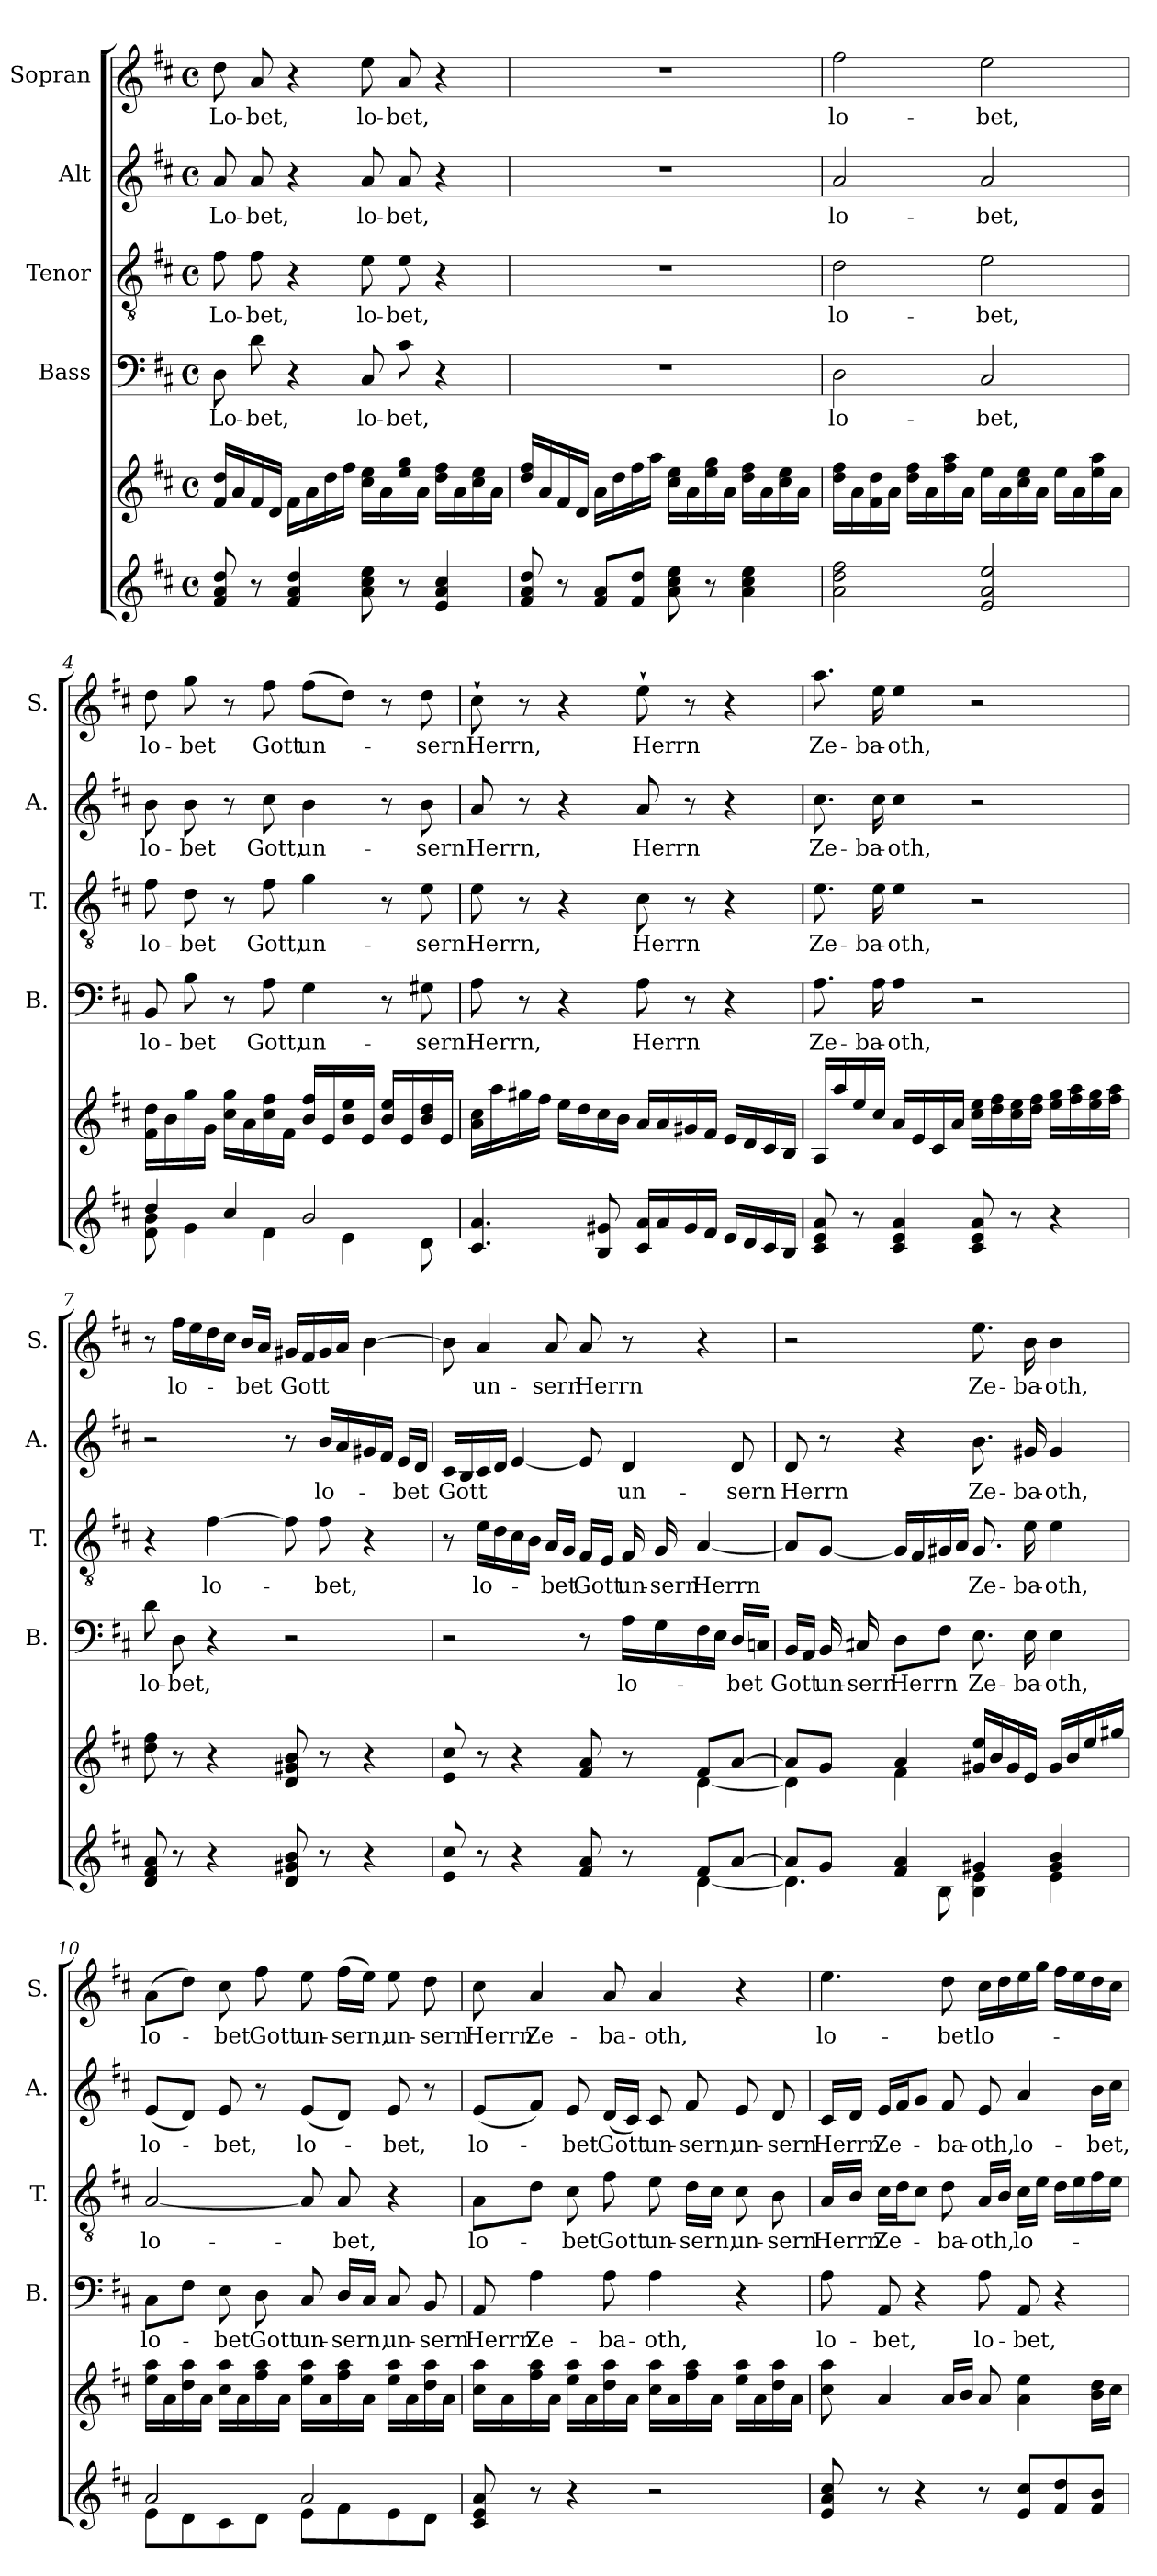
**kern	**kern	**kern	**text	**kern	**text	**kern	**text	**kern	**text
*part6	*part5	*part4	*part4	*part3	*part3	*part2	*part2	*part1	*part1
*staff6	*staff5	*staff4	*staff4	*staff3	*staff3	*staff2	*staff2	*staff1	*staff1
*	*	*I"Bass	*	*I"Tenor	*	*I"Alt	*	*I"Sopran	*
*	*	*I'B.	*	*I'T.	*	*I'A.	*	*I'S.	*
*clefG2	*clefG2	*clefF4	*	*clefGv2	*	*clefG2	*	*clefG2	*
*k[f#c#]	*k[f#c#]	*k[f#c#]	*	*k[f#c#]	*	*k[f#c#]	*	*k[f#c#]	*
*D:	*D:	*D:	*	*D:	*	*D:	*	*D:	*
*M4/4	*M4/4	*M4/4	*	*M4/4	*	*M4/4	*	*M4/4	*
*met(c)	*met(c)	*met(c)	*	*met(c)	*	*met(c)	*	*met(c)	*
=1	=1	=1	=1	=1	=1	=1	=1	=1	=1
!	!	!	!LO:LY:b	!	!LO:LY:b	!	!LO:LY:b	!	!LO:LY:b
8f#/ 8a/ 8dd/	16f#/ 16dd/LL	8D\	Lo-	8f#\	Lo-	8a/	Lo-	8dd\	Lo-
.	16a/	.	.	.	.	.	.	.	.
!	!	!	!LO:LY:b	!	!LO:LY:b	!	!LO:LY:b	!	!LO:LY:b
8r	16f#/	8d\	-bet,	8f#\	-bet,	8a/	-bet,	8a/	-bet,
.	16d/JJ	.	.	.	.	.	.	.	.
4f#/ 4a/ 4dd/	16f#\LL	4r	.	4r	.	4r	.	4r	.
.	16a\	.	.	.	.	.	.	.	.
.	16dd\	.	.	.	.	.	.	.	.
.	16ff#\JJ	.	.	.	.	.	.	.	.
!	!	!	!LO:LY:b	!	!LO:LY:b	!	!LO:LY:b	!	!LO:LY:b
8a\ 8cc#\ 8ee\	16cc#\ 16ee\LL	8C#/	lo-	8e\	lo-	8a/	lo-	8ee\	lo-
.	16a\	.	.	.	.	.	.	.	.
!	!	!	!LO:LY:b	!	!LO:LY:b	!	!LO:LY:b	!	!LO:LY:b
8r	16ee\ 16gg\	8c#\	-bet,	8e\	-bet,	8a/	-bet,	8a/	-bet,
.	16a\JJ	.	.	.	.	.	.	.	.
4e/ 4a/ 4cc#/	16dd\ 16ff#\LL	4r	.	4r	.	4r	.	4r	.
.	16a\	.	.	.	.	.	.	.	.
.	16cc#\ 16ee\	.	.	.	.	.	.	.	.
.	16a\JJ	.	.	.	.	.	.	.	.
=2	=2	=2	=2	=2	=2	=2	=2	=2	=2
8f#/ 8a/ 8dd/	16dd/ 16ff#/LL	1r	.	1r	.	1r	.	1r	.
.	16a/	.	.	.	.	.	.	.	.
8r	16f#/	.	.	.	.	.	.	.	.
.	16d/JJ	.	.	.	.	.	.	.	.
8f#/ 8a/L	16a\LL	.	.	.	.	.	.	.	.
.	16dd\	.	.	.	.	.	.	.	.
8f#/ 8dd/J	16ff#\	.	.	.	.	.	.	.	.
.	16aa\JJ	.	.	.	.	.	.	.	.
8a\ 8cc#\ 8ee\	16cc#\ 16ee\LL	.	.	.	.	.	.	.	.
.	16a\	.	.	.	.	.	.	.	.
8r	16ee\ 16gg\	.	.	.	.	.	.	.	.
.	16a\JJ	.	.	.	.	.	.	.	.
4a\ 4cc#\ 4ee\	16dd\ 16ff#\LL	.	.	.	.	.	.	.	.
.	16a\	.	.	.	.	.	.	.	.
.	16cc#\ 16ee\	.	.	.	.	.	.	.	.
.	16a\JJ	.	.	.	.	.	.	.	.
=3	=3	=3	=3	=3	=3	=3	=3	=3	=3
!	!	!	!LO:LY:b	!	!LO:LY:b	!	!LO:LY:b	!	!LO:LY:b
2a\ 2dd\ 2ff#\	16dd\ 16ff#\LL	2D\	lo-	2d\	lo-	2a/	lo-	2ff#\	lo-
.	16a\	.	.	.	.	.	.	.	.
.	16f#\ 16dd\	.	.	.	.	.	.	.	.
.	16a\JJ	.	.	.	.	.	.	.	.
.	16dd\ 16ff#\LL	.	.	.	.	.	.	.	.
.	16a\	.	.	.	.	.	.	.	.
.	16ff#\ 16aa\	.	.	.	.	.	.	.	.
.	16a\JJ	.	.	.	.	.	.	.	.
!	!	!	!LO:LY:b	!	!LO:LY:b	!	!LO:LY:b	!	!LO:LY:b
2e/ 2a/ 2ee/	16ee\LL	2C#/	-bet,	2e\	-bet,	2a/	-bet,	2ee\	-bet,
.	16a\	.	.	.	.	.	.	.	.
.	16cc#\ 16ee\	.	.	.	.	.	.	.	.
.	16a\JJ	.	.	.	.	.	.	.	.
.	16ee\LL	.	.	.	.	.	.	.	.
.	16a\	.	.	.	.	.	.	.	.
.	16ee\ 16aa\	.	.	.	.	.	.	.	.
.	16a\JJ	.	.	.	.	.	.	.	.
!!LO:LB:g=z
=4	=4	=4	=4	=4	=4	=4	=4	=4	=4
*^	*	*	*	*	*	*	*	*	*
!	!	!	!	!LO:LY:b	!	!LO:LY:b	!	!LO:LY:b	!	!LO:LY:b
4dd/	8f#\ 8b\	16f#\ 16dd\LL	8BB/	lo-	8f#\	lo-	8b\	lo-	8dd\	lo-
.	.	16b\	.	.	.	.	.	.	.	.
!	!	!	!	!LO:LY:b	!	!LO:LY:b	!	!LO:LY:b	!	!LO:LY:b
.	4g\	16gg\	8B\	-bet	8d\	-bet	8b\	-bet	8gg\	-bet
.	.	16g\JJ	.	.	.	.	.	.	.	.
4cc#/	.	16cc#\ 16gg\LL	8r	.	8r	.	8r	.	8r	.
.	.	16a\	.	.	.	.	.	.	.	.
!	!	!	!	!LO:LY:b	!	!LO:LY:b	!	!LO:LY:b	!	!LO:LY:b
.	4f#\	16cc#\ 16ff#\	8A\	Gott,	8f#\	Gott,	8cc#\	Gott,	8ff#\	Gott
.	.	16f#\JJ	.	.	.	.	.	.	.	.
!	!	!	!	!LO:LY:b	!	!LO:LY:b	!	!LO:LY:b	!	!LO:LY:b
2b/	.	16b/ 16ff#/LL	4G\	un-	4g\	un-	4b\	un-	(>8ff#\L	un-
.	.	16e/	.	.	.	.	.	.	.	.
.	4e\	16b/ 16ee/	.	.	.	.	.	.	8dd\J)	.
.	.	16e/JJ	.	.	.	.	.	.	.	.
.	.	16b/ 16ee/LL	8r	.	8r	.	8r	.	8r	.
.	.	16e/	.	.	.	.	.	.	.	.
!	!	!	!	!LO:LY:b	!	!LO:LY:b	!	!LO:LY:b	!	!LO:LY:b
.	8d\	16b/ 16dd/	8G#X\	-sern	8e\	-sern	8b\	-sern	8dd\	-sern
.	.	16e/JJ	.	.	.	.	.	.	.	.
*v	*v	*	*	*	*	*	*	*	*	*
=5	=5	=5	=5	=5	=5	=5	=5	=5	=5
!	!	!	!LO:LY:b	!	!LO:LY:b	!	!LO:LY:b	!	!LO:LY:b
4.c#/ 4.a/	16a\ 16cc#\LL	8A\	Herrn,	8e\	Herrn,	8a/	Herrn,	8cc#`>\	Herrn,
.	16aa\	.	.	.	.	.	.	.	.
.	16gg#X\	8r	.	8r	.	8r	.	8r	.
.	16ff#\JJ	.	.	.	.	.	.	.	.
.	16ee\LL	4r	.	4r	.	4r	.	4r	.
.	16dd\	.	.	.	.	.	.	.	.
8B/ 8g#X/	16cc#\	.	.	.	.	.	.	.	.
.	16b\JJ	.	.	.	.	.	.	.	.
!	!	!	!LO:LY:b	!	!LO:LY:b	!	!LO:LY:b	!	!LO:LY:b
16c#/ 16a/LL	16a/LL	8A\	Herrn	8c#\	Herrn	8a/	Herrn	8ee`>\	Herrn
16a/	16a/	.	.	.	.	.	.	.	.
16g#/	16g#X/	8r	.	8r	.	8r	.	8r	.
16f#/JJ	16f#/JJ	.	.	.	.	.	.	.	.
16e/LL	16e/LL	4r	.	4r	.	4r	.	4r	.
16d/	16d/	.	.	.	.	.	.	.	.
16c#/	16c#/	.	.	.	.	.	.	.	.
16B/JJ	16B/JJ	.	.	.	.	.	.	.	.
=6	=6	=6	=6	=6	=6	=6	=6	=6	=6
!	!	!	!LO:LY:b	!	!LO:LY:b	!	!LO:LY:b	!	!LO:LY:b
8c#/ 8e/ 8a/	16A/LL	8.A\	Ze-	8.e\	Ze-	8.cc#\	Ze-	8.aa\	Ze-
.	16aa/	.	.	.	.	.	.	.	.
8r	16ee/	.	.	.	.	.	.	.	.
!	!	!	!LO:LY:b	!	!LO:LY:b	!	!LO:LY:b	!	!LO:LY:b
.	16cc#/JJ	16A\	-ba-	16e\	-ba-	16cc#\	-ba-	16ee\	-ba-
!	!	!	!LO:LY:b	!	!LO:LY:b	!	!LO:LY:b	!	!LO:LY:b
4c#/ 4e/ 4a/	16a/LL	4A\	-oth,	4e\	-oth,	4cc#\	-oth,	4ee\	-oth,
.	16e/	.	.	.	.	.	.	.	.
.	16c#/	.	.	.	.	.	.	.	.
.	16a/JJ	.	.	.	.	.	.	.	.
8c#/ 8e/ 8a/	16cc#\ 16ee\LL	2r	.	2r	.	2r	.	2r	.
.	16dd\ 16ff#\	.	.	.	.	.	.	.	.
8r	16cc#\ 16ee\	.	.	.	.	.	.	.	.
.	16dd\ 16ff#\JJ	.	.	.	.	.	.	.	.
4r	16ee\ 16gg\LL	.	.	.	.	.	.	.	.
.	16ff#\ 16aa\	.	.	.	.	.	.	.	.
.	16ee\ 16gg\	.	.	.	.	.	.	.	.
.	16ff#\ 16aa\JJ	.	.	.	.	.	.	.	.
!!LO:PB:g=z
=7	=7	=7	=7	=7	=7	=7	=7	=7	=7
!	!	!	!LO:LY:b	!	!	!	!	!	!
8d/ 8f#/ 8a/	8dd\ 8ff#\	8d\	lo-	4r	.	2r	.	8r	.
!	!	!	!LO:LY:b	!	!	!	!	!	!LO:LY:b
8r	8r	8D\	-bet,	.	.	.	.	16ff#\LL	lo-
.	.	.	.	.	.	.	.	16ee\	.
!	!	!	!	!	!LO:LY:b	!	!	!	!
4r	4r	4r	.	[4f#\	lo-	.	.	16dd\	.
.	.	.	.	.	.	.	.	16cc#\JJ	.
!	!	!	!	!	!	!	!	!	!LO:LY:b
.	.	.	.	.	.	.	.	16b/LL	-bet
.	.	.	.	.	.	.	.	16a/JJ	.
!	!	!	!	!	!	!	!	!	!LO:LY:b
8d/ 8g#X/ 8b/	8d/ 8g#X/ 8b/	2r	.	8f#\]	.	8r	.	16g#X/LL	Gott
.	.	.	.	.	.	.	.	16f#/	.
!	!	!	!	!	!LO:LY:b	!	!LO:LY:b	!	!
8r	8r	.	.	8f#\	-bet,	16b/LL	lo-	16g#/	.
.	.	.	.	.	.	16a/	.	16a/JJ	.
4r	4r	.	.	4r	.	16g#X/	.	[4b\	.
.	.	.	.	.	.	16f#/JJ	.	.	.
!	!	!	!	!	!	!	!LO:LY:b	!	!
.	.	.	.	.	.	16e/LL	-bet	.	.
.	.	.	.	.	.	16d/JJ	.	.	.
=8	=8	=8	=8	=8	=8	=8	=8	=8	=8
*^	*^	*	*	*	*	*	*	*	*
!	!	!	!	!	!	!	!	!	!LO:LY:b	!	!
8e/ 8cc#/	2.ryy	8e/ 8cc#/	2.ryy	2r	.	8r	.	16c#/LL	Gott	8b\]	.
.	.	.	.	.	.	.	.	16B/	.	.	.
!	!	!	!	!	!	!	!LO:LY:b	!	!	!	!LO:LY:b
8r	.	8r	.	.	.	16e\LL	lo-	16c#/	.	4a/	un-
.	.	.	.	.	.	16d\	.	16d/JJ	.	.	.
4r	.	4r	.	.	.	16c#\	.	[4e/	.	.	.
.	.	.	.	.	.	16B\JJ	.	.	.	.	.
!	!	!	!	!	!	!	!LO:LY:b	!	!	!	!LO:LY:b
.	.	.	.	.	.	16A/LL	-bet	.	.	8a/	-sern
.	.	.	.	.	.	16G/JJ	.	.	.	.	.
!	!	!	!	!	!	!	!LO:LY:b	!	!	!	!LO:LY:b
8f#/ 8a/	.	8f#/ 8a/	.	8r	.	16F#/LL	Gott	8e/]	.	8a/	Herrn
.	.	.	.	.	.	16E/JJ	.	.	.	.	.
!	!	!	!	!	!LO:LY:b	!	!LO:LY:b	!	!LO:LY:b	!	!
8r	.	8r	.	16A\LL	lo-	16F#/	un-	4d/	un-	8r	.
!	!	!	!	!	!	!	!LO:LY:b	!	!	!	!
.	.	.	.	16G\	.	16G/	-sern	.	.	.	.
!	!	!	!	!	!	!	!LO:LY:b	!	!	!	!
8f#/L	[<4d\	8f#/L	[<4d\	16F#\	.	[4A/	Herrn	.	.	4r	.
.	.	.	.	16E\JJ	.	.	.	.	.	.	.
!	!	!	!	!	!LO:LY:b	!	!	!	!LO:LY:b	!	!
[>8a/J	.	[>8a/J	.	16D/LL	-bet	.	.	8d/	-sern	.	.
.	.	.	.	16Cn/JJ	.	.	.	.	.	.	.
=9	=9	=9	=9	=9	=9	=9	=9	=9	=9	=9	=9
!	!	!	!	!	!LO:LY:b	!	!	!	!LO:LY:b	!	!
8a/L]	4.d\]	8a/L]	4d\]	16BB/LL	Gott	8A/L]	.	8d/	Herrn	2r	.
.	.	.	.	16AA/JJ	.	.	.	.	.	.	.
!	!	!	!	!	!LO:LY:b	!	!	!	!	!	!
8g/J	.	8g/J	.	16BB/	un-	[8G/J	.	8r	.	.	.
!	!	!	!	!	!LO:LY:b	!	!	!	!	!	!
.	.	.	.	16C#X/	-sern	.	.	.	.	.	.
!	!	!	!	!	!LO:LY:b	!	!	!	!	!	!
4f#/ 4a/	.	4a/	4f#\	8D\L	Herrn	16G/LL]	.	4r	.	.	.
.	.	.	.	.	.	16F#/	.	.	.	.	.
.	8B\	.	.	8F#\J	.	16G#X/	.	.	.	.	.
.	.	.	.	.	.	16A/JJ	.	.	.	.	.
!	!	!	!	!	!LO:LY:b	!	!LO:LY:b	!	!LO:LY:b	!	!LO:LY:b
4g#X/	4B\ 4e\	16g#X/ 16ee/LL	2ryy	8.E\	Ze-	8.G#/	Ze-	8.b\	Ze-	8.ee\	Ze-
.	.	16b/	.	.	.	.	.	.	.	.	.
.	.	16g#/	.	.	.	.	.	.	.	.	.
!	!	!	!	!	!LO:LY:b	!	!LO:LY:b	!	!LO:LY:b	!	!LO:LY:b
.	.	16e/JJ	.	16E\	-ba-	16e\	-ba-	16g#X/	-ba-	16b\	-ba-
!	!	!	!	!	!LO:LY:b	!	!LO:LY:b	!	!LO:LY:b	!	!LO:LY:b
4g#/ 4b/	4e\	16g#/LL	.	4E\	-oth,	4e\	-oth,	4g#/	-oth,	4b\	-oth,
.	.	16b/	.	.	.	.	.	.	.	.	.
.	.	16ee/	.	.	.	.	.	.	.	.	.
.	.	16gg#X/JJ	.	.	.	.	.	.	.	.	.
*	*	*v	*v	*	*	*	*	*	*	*	*
!!LO:LB:g=z
=10	=10	=10	=10	=10	=10	=10	=10	=10	=10	=10
!	!	!	!	!LO:LY:b	!	!LO:LY:b	!	!LO:LY:b	!	!LO:LY:b
2a/	8e\L	16ee\ 16aa\LL	8C#\L	lo-	[2A/	lo-	(<8e/L	lo-	(>8a\L	lo-
.	.	16a\	.	.	.	.	.	.	.	.
.	8d\	16dd\ 16aa\	8F#\J	.	.	.	8d/J)	.	8dd\J)	.
.	.	16a\JJ	.	.	.	.	.	.	.	.
!	!	!	!	!LO:LY:b	!	!	!	!LO:LY:b	!	!LO:LY:b
.	8c#\	16cc#\ 16aa\LL	8E\	-bet	.	.	8e/	-bet,	8cc#\	-bet
.	.	16a\	.	.	.	.	.	.	.	.
!	!	!	!	!LO:LY:b	!	!	!	!	!	!LO:LY:b
.	8d\J	16ff#\ 16aa\	8D\	Gott	.	.	8r	.	8ff#\	Gott
.	.	16a\JJ	.	.	.	.	.	.	.	.
!	!	!	!	!LO:LY:b	!	!	!	!LO:LY:b	!	!LO:LY:b
2a/	8e\L	16ee\ 16aa\LL	8C#/	un-	8A/]	.	(<8e/L	lo-	8ee\	un-
.	.	16a\	.	.	.	.	.	.	.	.
!	!	!	!	!LO:LY:b	!	!LO:LY:b	!	!	!	!LO:LY:b
.	8f#\	16ff#\ 16aa\	16D/LL	-sern,	8A/	-bet,	8d/J)	.	(>16ff#\LL	-sern,
.	.	16a\JJ	16C#/JJ	.	.	.	.	.	16ee\JJ)	.
!	!	!	!	!LO:LY:b	!	!	!	!LO:LY:b	!	!LO:LY:b
.	8e\	16ee\ 16aa\LL	8C#/	un-	4r	.	8e/	-bet,	8ee\	un-
.	.	16a\	.	.	.	.	.	.	.	.
!	!	!	!	!LO:LY:b	!	!	!	!	!	!LO:LY:b
.	8d\J	16dd\ 16aa\	8BB/	-sern	.	.	8r	.	8dd\	-sern
.	.	16a\JJ	.	.	.	.	.	.	.	.
*v	*v	*	*	*	*	*	*	*	*	*
=11	=11	=11	=11	=11	=11	=11	=11	=11	=11
!	!	!	!LO:LY:b	!	!LO:LY:b	!	!LO:LY:b	!	!LO:LY:b
8c#/ 8e/ 8a/	16cc#\ 16aa\LL	8AA/	Herrn	8A\L	lo-	(<8e/L	lo-	8cc#\	Herrn
.	16a\	.	.	.	.	.	.	.	.
!	!	!	!LO:LY:b	!	!	!	!	!	!LO:LY:b
8r	16ff#\ 16aa\	4A\	Ze-	8d\J	.	8f#/J)	.	4a/	Ze-
.	16a\JJ	.	.	.	.	.	.	.	.
!	!	!	!	!	!LO:LY:b	!	!LO:LY:b	!	!
4r	16ee\ 16aa\LL	.	.	8c#\	-bet	8e/	-bet	.	.
.	16a\	.	.	.	.	.	.	.	.
!	!	!	!LO:LY:b	!	!LO:LY:b	!	!LO:LY:b	!	!LO:LY:b
.	16dd\ 16aa\	8A\	-ba-	8f#\	Gott	(<16d/LL	Gott	8a/	-ba-
.	16a\JJ	.	.	.	.	16c#/JJ)	.	.	.
!	!	!	!LO:LY:b	!	!LO:LY:b	!	!LO:LY:b	!	!LO:LY:b
2r	16cc#\ 16aa\LL	4A\	-oth,	8e\	un-	8c#/	un-	4a/	-oth,
.	16a\	.	.	.	.	.	.	.	.
!	!	!	!	!	!LO:LY:b	!	!LO:LY:b	!	!
.	16ff#\ 16aa\	.	.	16d\LL	-sern,	8f#/	-sern,	.	.
.	16a\JJ	.	.	16c#\JJ	.	.	.	.	.
!	!	!	!	!	!LO:LY:b	!	!LO:LY:b	!	!
.	16ee\ 16aa\LL	4r	.	8c#\	un-	8e/	un-	4r	.
.	16a\	.	.	.	.	.	.	.	.
!	!	!	!	!	!LO:LY:b	!	!LO:LY:b	!	!
.	16dd\ 16aa\	.	.	8B\	-sern	8d/	-sern	.	.
.	16a\JJ	.	.	.	.	.	.	.	.
=12	=12	=12	=12	=12	=12	=12	=12	=12	=12
!	!	!	!LO:LY:b	!	!LO:LY:b	!	!LO:LY:b	!	!LO:LY:b
8e/ 8a/ 8cc#/	8cc#\ 8aa\	8A\	lo-	16A/LL	Herrn	16c#/LL	Herrn	4.ee\	lo-
.	.	.	.	16B/JJ	.	16d/JJ	.	.	.
!	!	!	!LO:LY:b	!	!LO:LY:b	!	!LO:LY:b	!	!
8r	4a/	8AA/	-bet,	16c#\LL	Ze-	16e/LL	Ze-	.	.
.	.	.	.	16d\J	.	16f#/J	.	.	.
4r	.	4r	.	8c#\J	.	8g/J	.	.	.
!	!	!	!	!	!LO:LY:b	!	!LO:LY:b	!	!LO:LY:b
.	16a/LL	.	.	8d\	-ba-	8f#/	-ba-	8dd\	-bet
.	16b/JJ	.	.	.	.	.	.	.	.
!	!	!	!LO:LY:b	!	!LO:LY:b	!	!LO:LY:b	!	!LO:LY:b
8r	8a/	8A\	lo-	16A/LL	-oth,	8e/	-oth,	16cc#\LL	lo-
.	.	.	.	16B/JJ	.	.	.	16dd\	.
!	!	!	!LO:LY:b	!	!LO:LY:b	!	!LO:LY:b	!	!
8e/ 8cc#/L	4a\ 4ee\	8AA/	-bet,	16c#\LL	lo-	4a/	lo-	16ee\	.
.	.	.	.	16e\JJ	.	.	.	16gg\JJ	.
8f#/ 8dd/	.	4r	.	16d\LL	.	.	.	16ff#\LL	.
.	.	.	.	16e\	.	.	.	16ee\	.
!	!	!	!	!	!	!	!LO:LY:b	!	!
8f#/ 8b/J	16b\ 16dd\LL	.	.	16f#\	.	16b\LL	-bet,	16dd\	.
.	16cc#\JJ	.	.	16e\JJ	.	16cc#\JJ	.	16cc#\JJ	.
=	=	=	=	=	=	=	=	=	=
*-	*-	*-	*-	*-	*-	*-	*-	*-	*-
